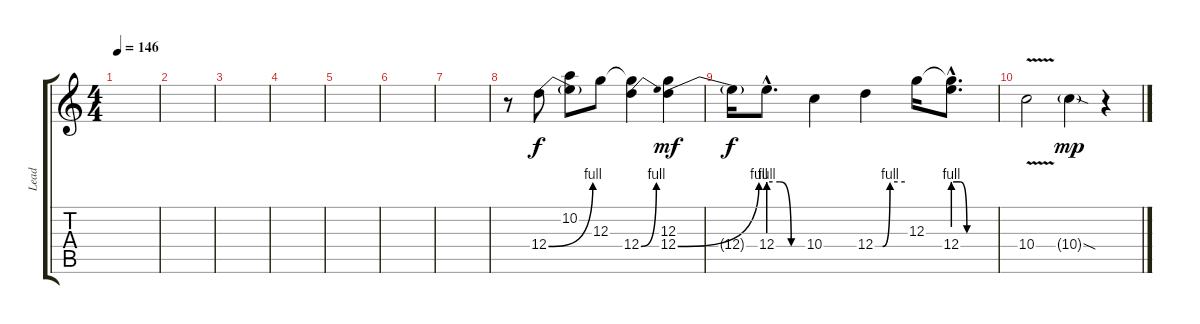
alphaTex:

\track ("Lead" "Lead") {instrument overdrivenguitar}
\staff {score tabs}
\tuning (E4 B3 G3 D3 A2 E2) {hide}
\ts (4 4)
\tempo 146
\clef g2
\ks c
|
|
|
|
|
|
|
r.8 12.4{be (bend 0 0 60 4)}.8 (10.2 12.4{t}).8 12.3.8 (12.3{t} 12.4{be (bend 0 0 60 4)}).4 (12.3 12.4{be (bend 0 0 60 4)}).4{dy mf} |
12.4{t}.16{dy f} 12.4{be (custom 0 4 20 4 40 0 60 0) hac}.8{d} 10.4.4 12.4{be (custom 0 0 15 0 30 4 60 4)}.4 12.3.16 (12.3{hac t} 12.4{be (custom 0 4 10 4 20 0 40 0 60 0) hac}).8{d} |
10.4{v}.2 10.4{sod g}.4{dy mp} r.4
